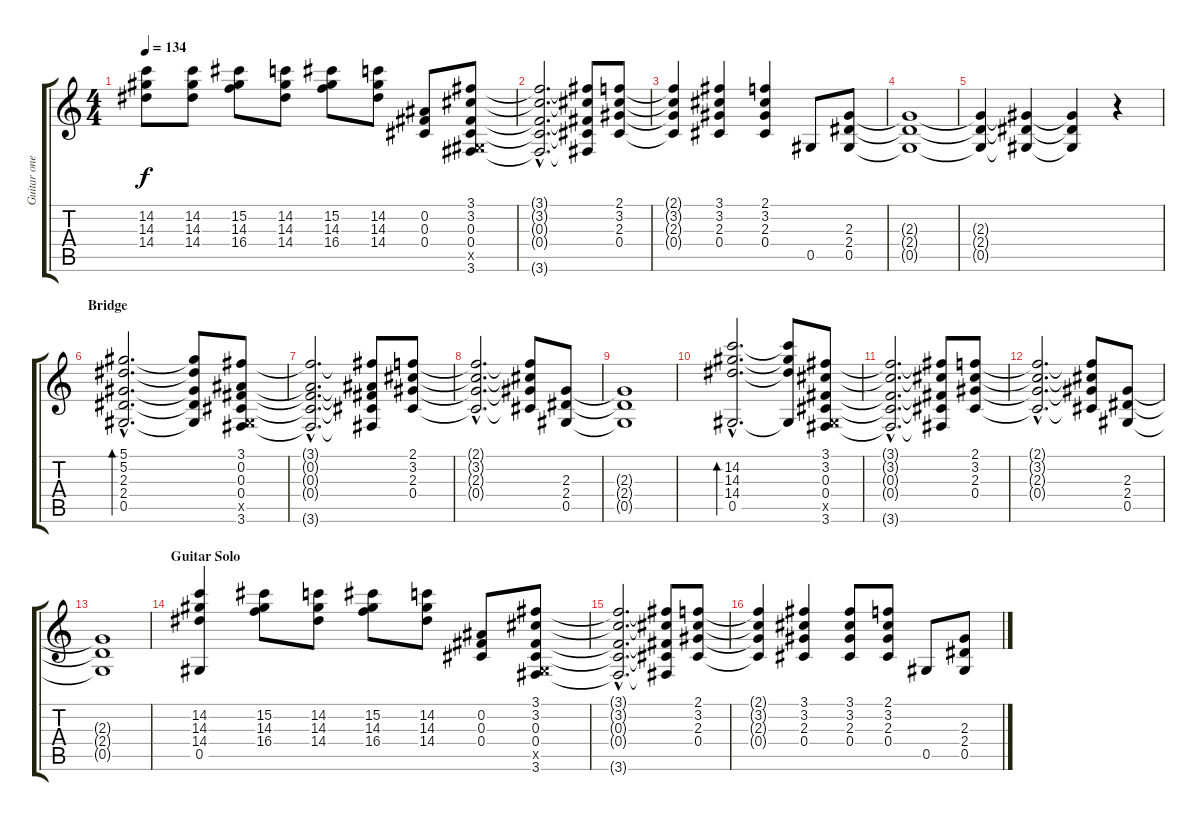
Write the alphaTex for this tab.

\track ("Guitar one (rythm guitar)" "Guitar one") {instrument distortionguitar}
\staff {score tabs}
\tuning (Eb4 Bb3 Gb3 Db3 Ab2 Eb2) {hide}
\ts (4 4)
\tempo 134
\clef g2
\ks c
(14.2{t} 14.3{t} 14.4{t}).8{dy f} (14.2 14.3 14.4).8 (15.2 14.3 16.4).8 (14.2 14.3 14.4).8 (15.2 14.3 16.4).8 (14.2 14.3 14.4).8 (0.2 0.3 0.4).8 (3.1 3.2 0.3 0.4 0.5{x} 3.6).8 |
(3.1{hac t} 3.2{hac t} 0.3{hac t} 0.4{hac t} 3.6{hac t}).2{d} (3.1{t} 3.2{t} 0.3{t} 0.4{t} 3.6{t}).8 (2.1 3.2 2.3 0.4).8 |
(2.1{t} 3.2{t} 2.3{t} 0.4{t}).4 (3.1 3.2 2.3 0.4).4 (2.1 3.2 2.3 0.4).4 0.5.8 (2.3 2.4 0.5).8 |
(2.3{t} 2.4{t} 0.5{t}).1 |
(2.3{t} 2.4{t} 0.5{t}).4 (2.3{t} 2.4{t} 0.5{t}).4 (2.3{t} 2.4{t} 0.5{t}).4 r.4 |
\section ("" "Bridge")
(5.1{hac} 5.2{hac} 2.3{hac} 2.4{hac} 0.5{hac}).2{d bd 480} (5.1{t} 5.2{t} 2.3{t} 2.4{t} 0.5{t}).8 (3.1 0.2 0.3 0.4 0.5{x} 3.6).8 |
(3.1{hac t} 0.2{hac t} 0.3{hac t} 0.4{hac t} 3.6{hac t}).2{d} (3.1{t} 0.2{t} 0.3{t} 0.4{t} 3.6{t}).8 (2.1 3.2 2.3 0.4).8 |
(2.1{hac t} 3.2{hac t} 2.3{hac t} 0.4{hac t}).2{d} (2.1{t} 3.2{t} 2.3{t} 0.4{t}).8 (2.3 2.4 0.5).8 |
(2.3{t} 2.4{t} 0.5{t}).1 |
(14.2{hac} 14.3{hac} 14.4{hac} 0.5{hac}).2{d bd 480} (14.2{t} 14.3{t} 14.4{t} 0.5{t}).8 (3.1 3.2 0.3 0.4 0.5{x} 3.6).8 |
(3.1{hac t} 3.2{hac t} 0.3{hac t} 0.4{hac t} 3.6{hac t}).2{d} (3.1{t} 3.2{t} 0.3{t} 0.4{t} 3.6{t}).8 (2.1 3.2 2.3 0.4).8 |
(2.1{hac t} 3.2{hac t} 2.3{hac t} 0.4{hac t}).2{d} (2.1{t} 3.2{t} 2.3{t} 0.4{t}).8 (2.3 2.4 0.5).8 |
(2.3{t} 2.4{t} 0.5{t}).1 |
\section ("" "Guitar Solo")
(14.2 14.3 14.4 0.5).4 (15.2 14.3 16.4).8 (14.2 14.3 14.4).8 (15.2 14.3 16.4).8 (14.2 14.3 14.4).8 (0.2 0.3 0.4).8 (3.1 3.2 0.3 0.4 0.5{x} 3.6).8 |
(3.1{hac t} 3.2{hac t} 0.3{hac t} 0.4{hac t} 3.6{hac t}).2{d} (3.1{t} 3.2{t} 0.3{t} 0.4{t} 3.6{t}).8 (2.1 3.2 2.3 0.4).8 |
(2.1{t} 3.2{t} 2.3{t} 0.4{t}).4 (3.1 3.2 2.3 0.4).4 (3.1 3.2 2.3 0.4).8 (2.1 3.2 2.3 0.4).8 0.5.8 (2.3 2.4 0.5).8
